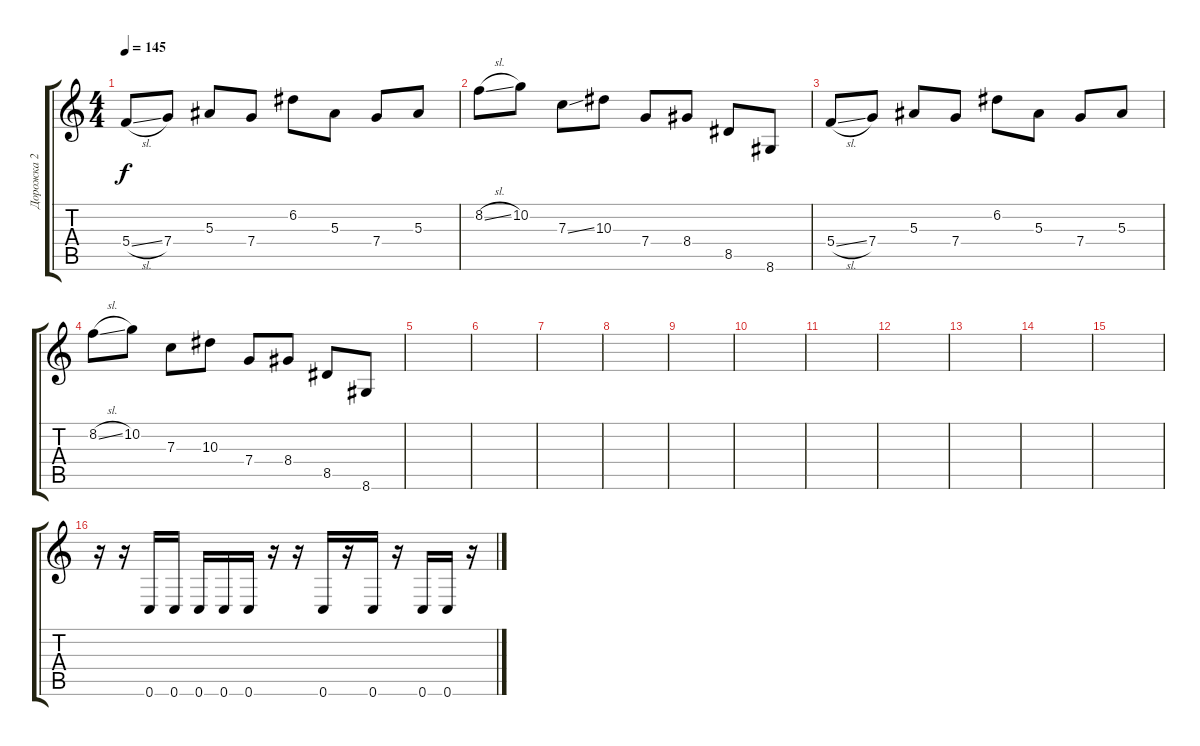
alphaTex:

\track ("Дорожка 2" "Дорожка 2") {instrument overdrivenguitar}
\staff {score tabs}
\tuning (D4 A3 F3 C3 G2 C2) {hide}
\ts (4 4)
\tempo 145
\clef g2
\ks c
5.4{sl}.8{dy f} 7.4.8 5.3.8 7.4.8 6.2.8 5.3.8 7.4.8 5.3.8 |
8.2{sl}.8 10.2.8 7.3{ss}.8 10.3.8 7.4.8 8.4.8 8.5.8 8.6.8 |
5.4{sl}.8 7.4.8 5.3.8 7.4.8 6.2.8 5.3.8 7.4.8 5.3.8 |
8.2{sl}.8 10.2.8 7.3.8 10.3.8 7.4.8 8.4.8 8.5.8 8.6.8 |
|
|
|
|
|
|
|
|
|
|
|
r.16 r.16 0.6.16 0.6.16 0.6.16 0.6.16 0.6.16 r.16 r.16 0.6.16 r.16 0.6.16 r.16 0.6.16 0.6.16 r.16
